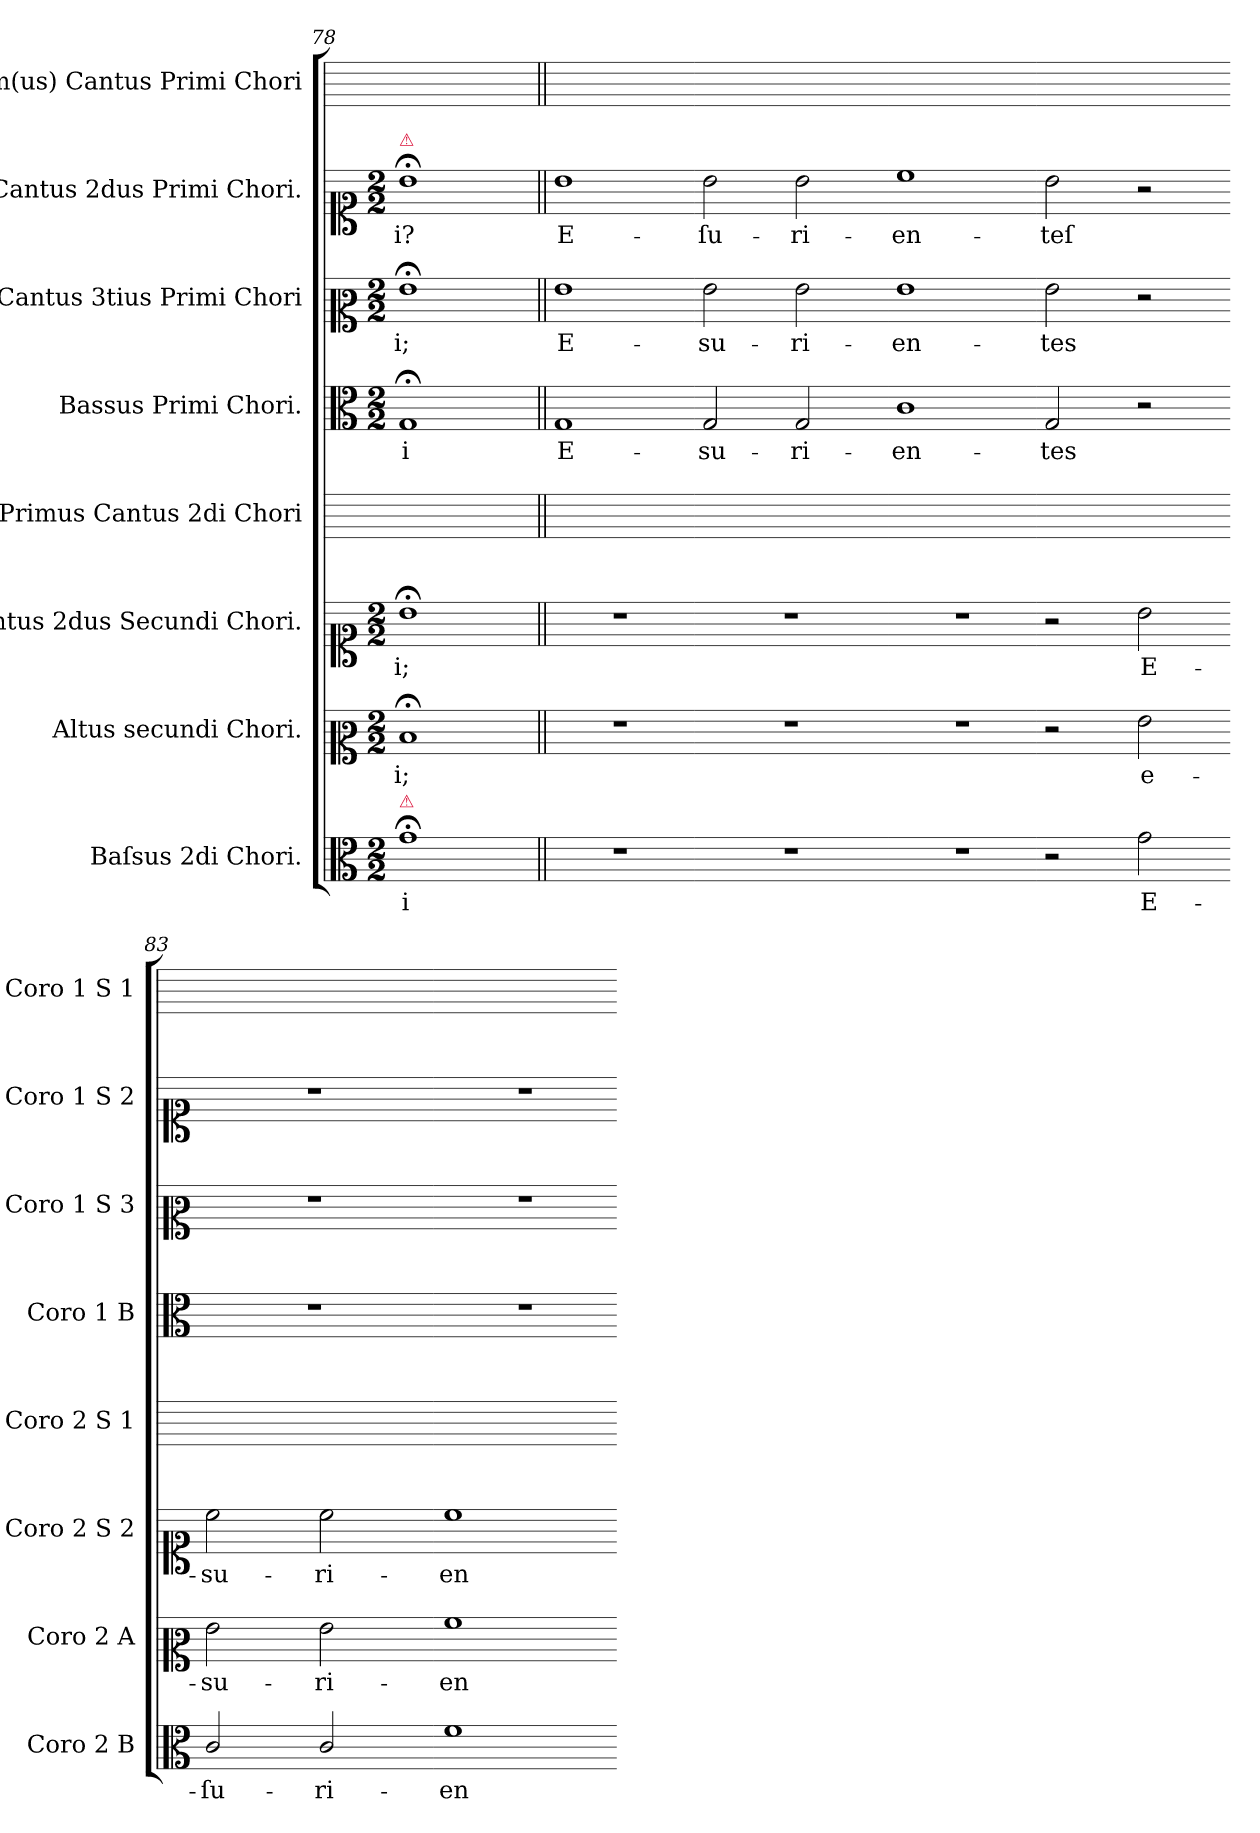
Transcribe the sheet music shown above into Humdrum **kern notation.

**kern	**text	**kern	**text	**kern	**text	**kern	**kern	**text	**kern	**text	**kern	**text	**kern
*part8	*part8	*part7	*part7	*part6	*part6	*part5	*part4	*part4	*part3	*part3	*part2	*part2	*part1
*staff8	*staff8	*staff7	*staff7	*staff6	*staff6	*staff5	*staff4	*staff4	*staff3	*staff3	*staff2	*staff2	*staff1
*I"Baſsus 2di Chori.	*	*I"Altus secundi Chori.	*	*I"Cantus 2dus Secundi Chori.	*	*I"Primus Cantus 2di Chori	*I"Bassus Primi Chori.	*	*I"Cantus 3tius Primi Chori	*	*I"Cantus 2dus Primi Chori.	*	*I"1m(us) Cantus Primi Chori
*I'Coro 2 B	*	*I'Coro 2 A	*	*I'Coro 2 S 2	*	*I'Coro 2 S 1	*I'Coro 1 B	*	*I'Coro 1 S 3	*	*I'Coro 1 S 2	*	*I'Coro 1 S 1
*clefC3	*	*clefC2	*	*clefC1	*	*	*clefC3	*	*clefC2	*	*clefC1	*	*
*k[]	*	*k[]	*	*k[]	*	*k[]	*k[]	*	*k[]	*	*k[]	*	*k[]
*C:	*	*C:	*	*C:	*	*C:	*C:	*	*C:	*	*C:	*	*C:
*M2/2	*	*M2/2	*	*M2/2	*	*	*M2/2	*	*M2/2	*	*M2/2	*	*
=78	=78	=78	=78	=78	=78	=78	=78	=78	=78	=78	=78	=78	=78
!	!	!	!	!	!	!	!	!	!	!	!LO:TX:a:color=crimson:t=⚠	!	!
!LO:TX:a:color=crimson:t=⚠	!	!	!	!	!	!	!	!	!	!	!	!	!
1g;<	-i	1d;<;	-i;	1b;<;	-i;	1ryy	1G;<;	-i	1g;<;	-i;	1b;<;	-i?	1ryy
=79||	=79||	=79||	=79||	=79||	=79||	=79||	=79||	=79||	=79||	=79||	=79||	=79||	=79||
1r	.	1r	.	1r	.	1ryy	1G	E-	1g	E-	1b	E-	1ryy
=80-	=80-	=80-	=80-	=80-	=80-	=80-	=80-	=80-	=80-	=80-	=80-	=80-	=80-
1r	.	1r	.	1r	.	1ryy	2G/	-su-	2g\	-su-	2b\	-ſu-	1ryy
.	.	.	.	.	.	.	2G/	-ri-	2g\	-ri-	2b\	-ri-	.
=81-	=81-	=81-	=81-	=81-	=81-	=81-	=81-	=81-	=81-	=81-	=81-	=81-	=81-
1r	.	1r	.	1r	.	1ryy	1c	-en-	1g	-en-	1cc	-en-	1ryy
=82-	=82-	=82-	=82-	=82-	=82-	=82-	=82-	=82-	=82-	=82-	=82-	=82-	=82-
2r	.	2r	.	2r	.	1ryy	2G/	-tes	2g\	-tes	2b\	-teſ	1ryy
2g\	E-	2g\	e-	2b\	E-	.	2r	.	2r	.	2r	.	.
=83-	=83-	=83-	=83-	=83-	=83-	=83-	=83-	=83-	=83-	=83-	=83-	=83-	=83-
2c/	-ſu-	2g\	-su-	2cc\	-su-	1ryy	1r	.	1r	.	1r	.	1ryy
2c/	-ri-	2g\	-ri-	2cc\	-ri-	.	.	.	.	.	.	.	.
=84-	=84-	=84-	=84-	=84-	=84-	=84-	=84-	=84-	=84-	=84-	=84-	=84-	=84-
1f	-en-	1a	-en-	1cc	-en-	1ryy	1r	.	1r	.	1r	.	1ryy
=-	=-	=-	=-	=-	=-	=-	=-	=-	=-	=-	=-	=-	=-
*-	*-	*-	*-	*-	*-	*-	*-	*-	*-	*-	*-	*-	*-
